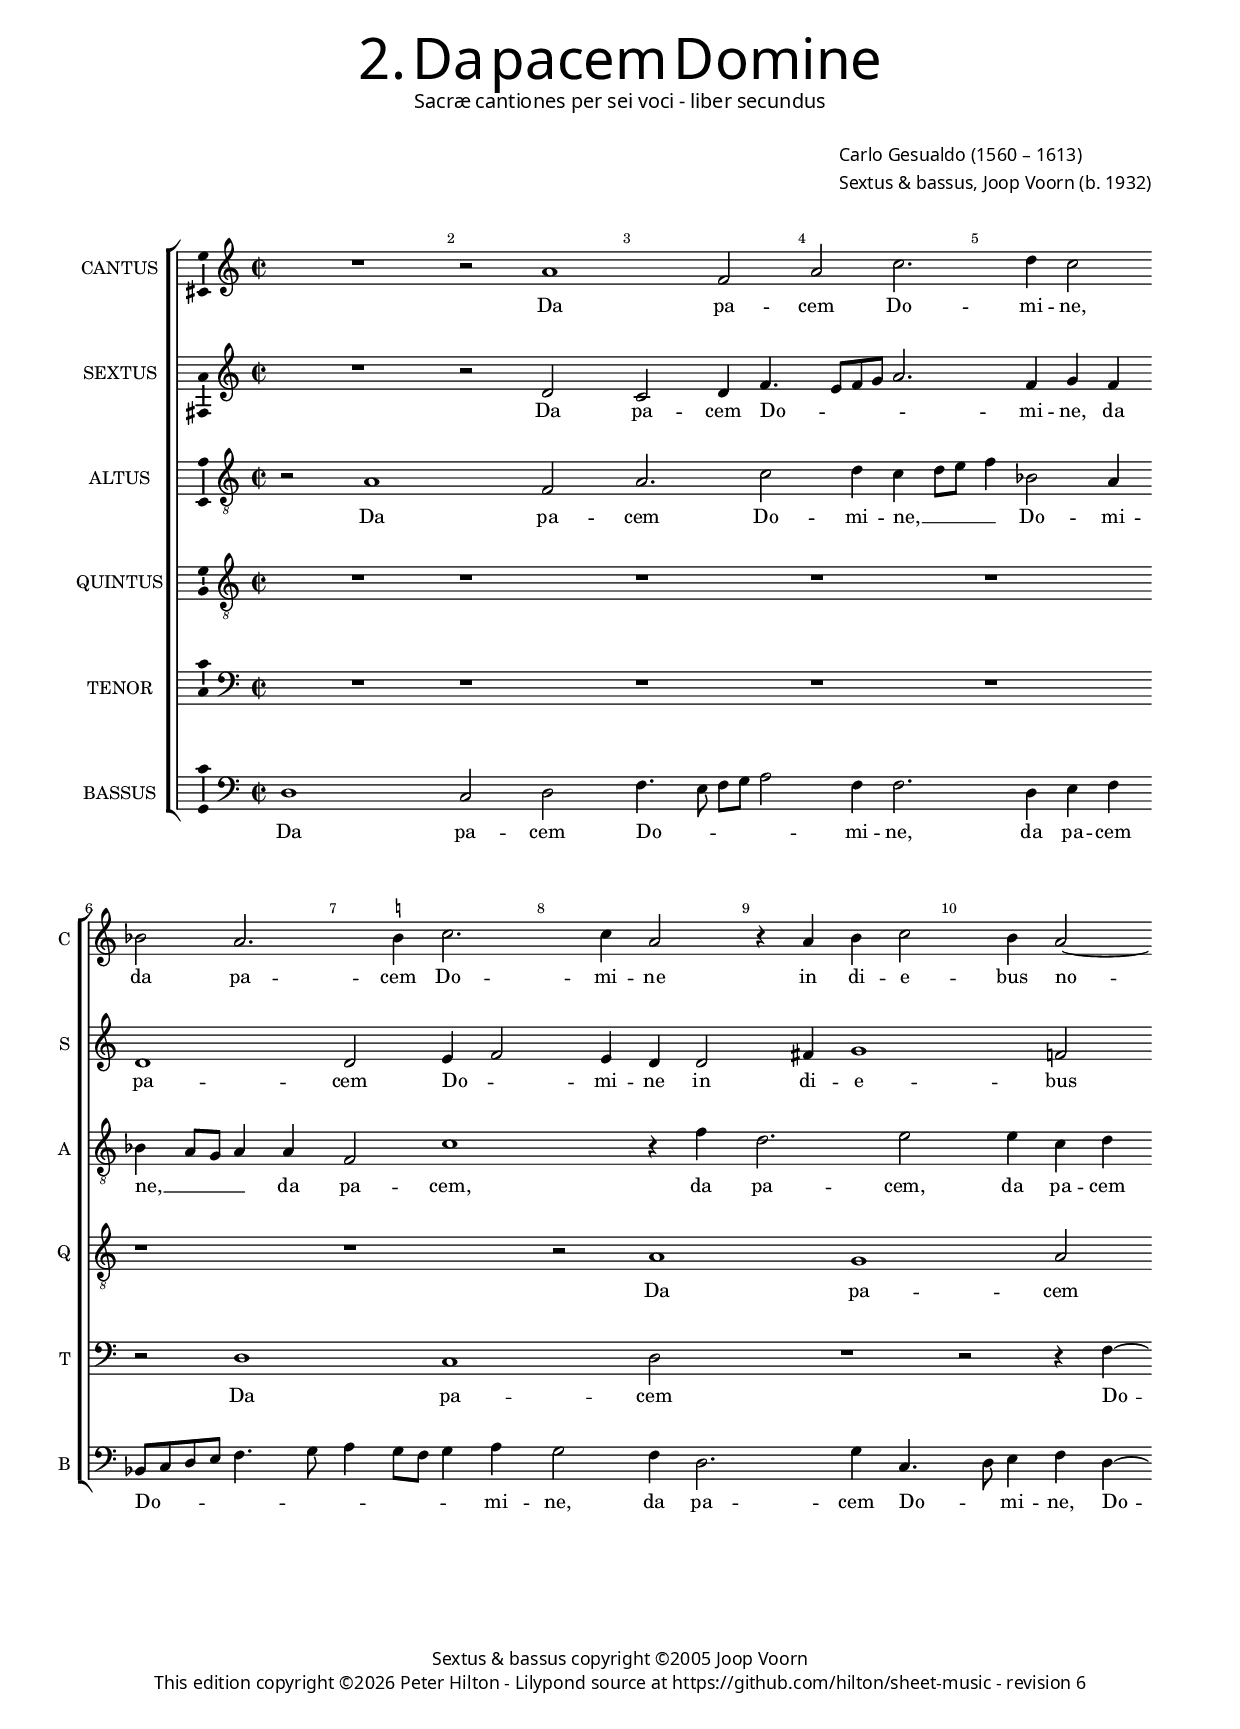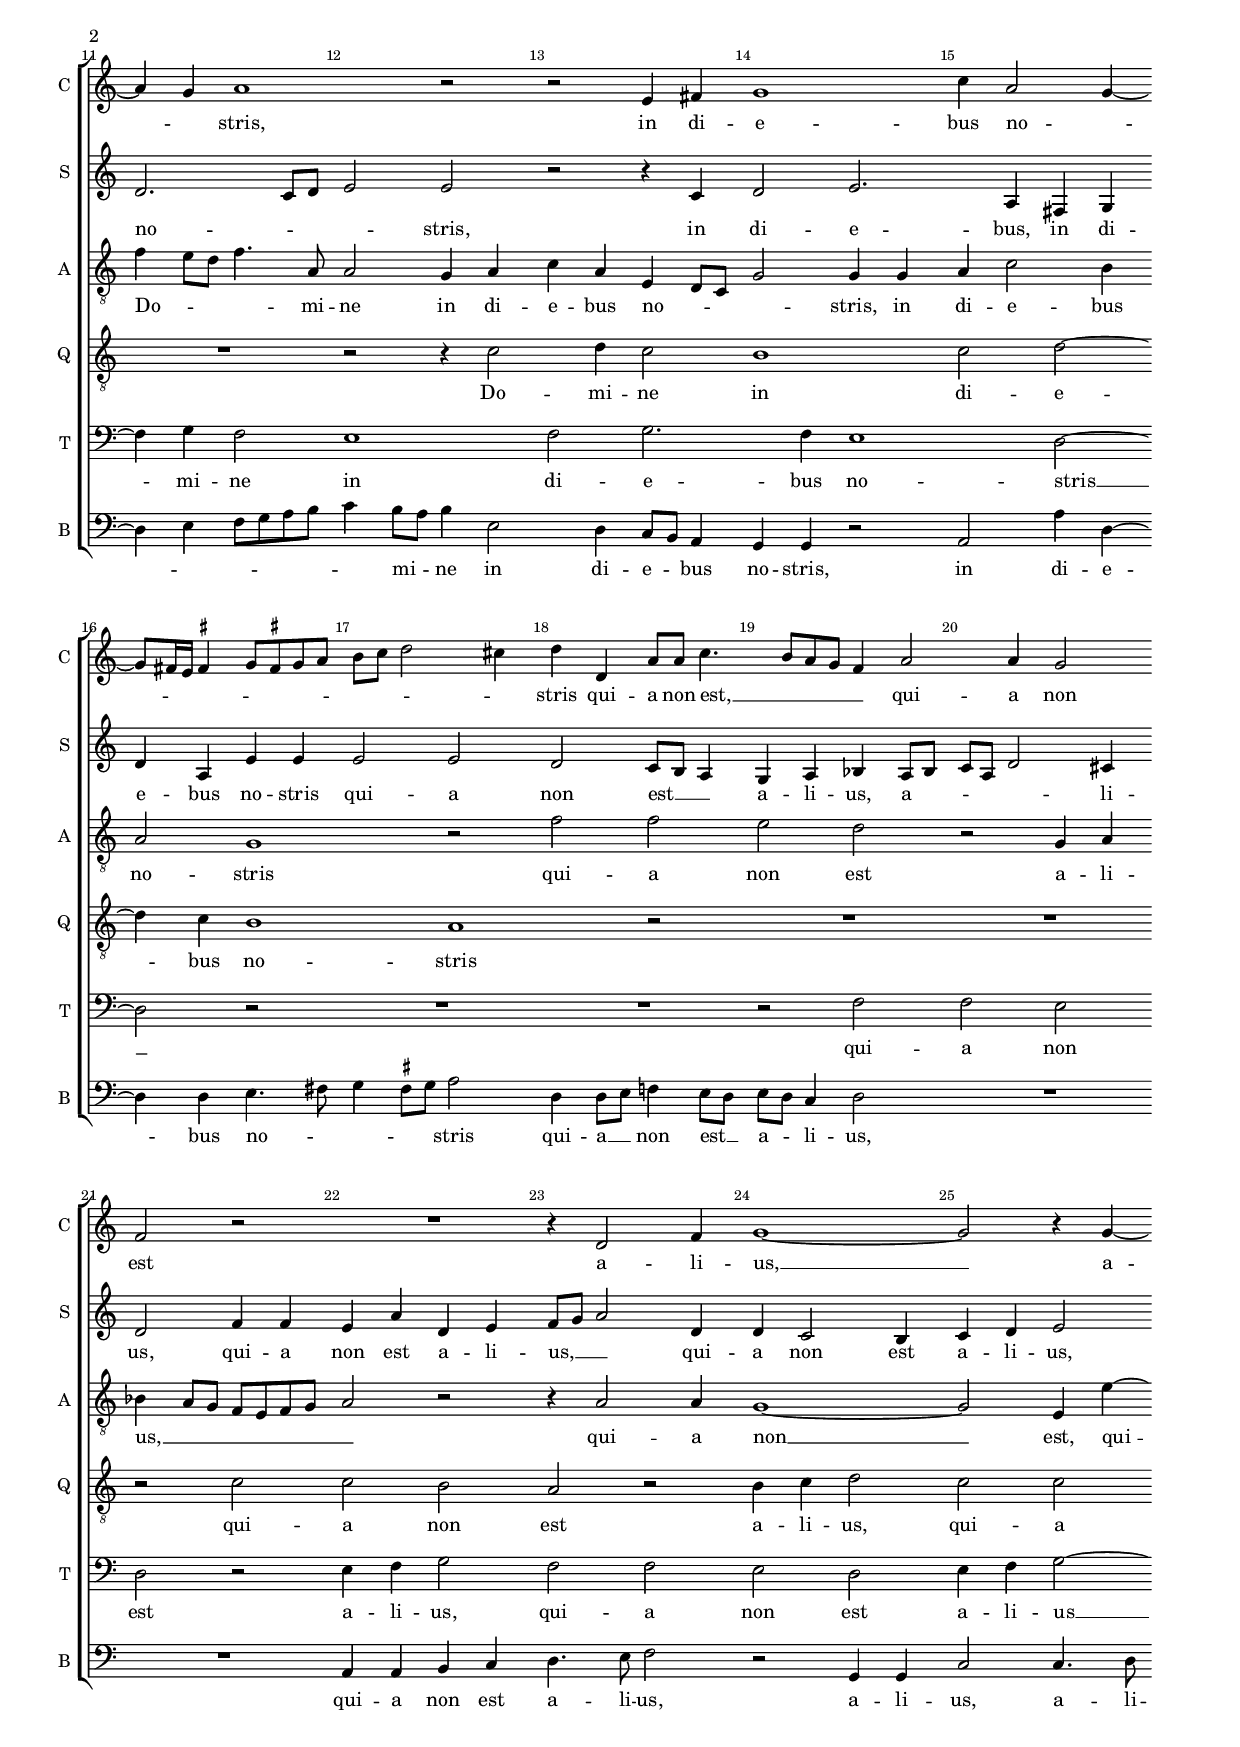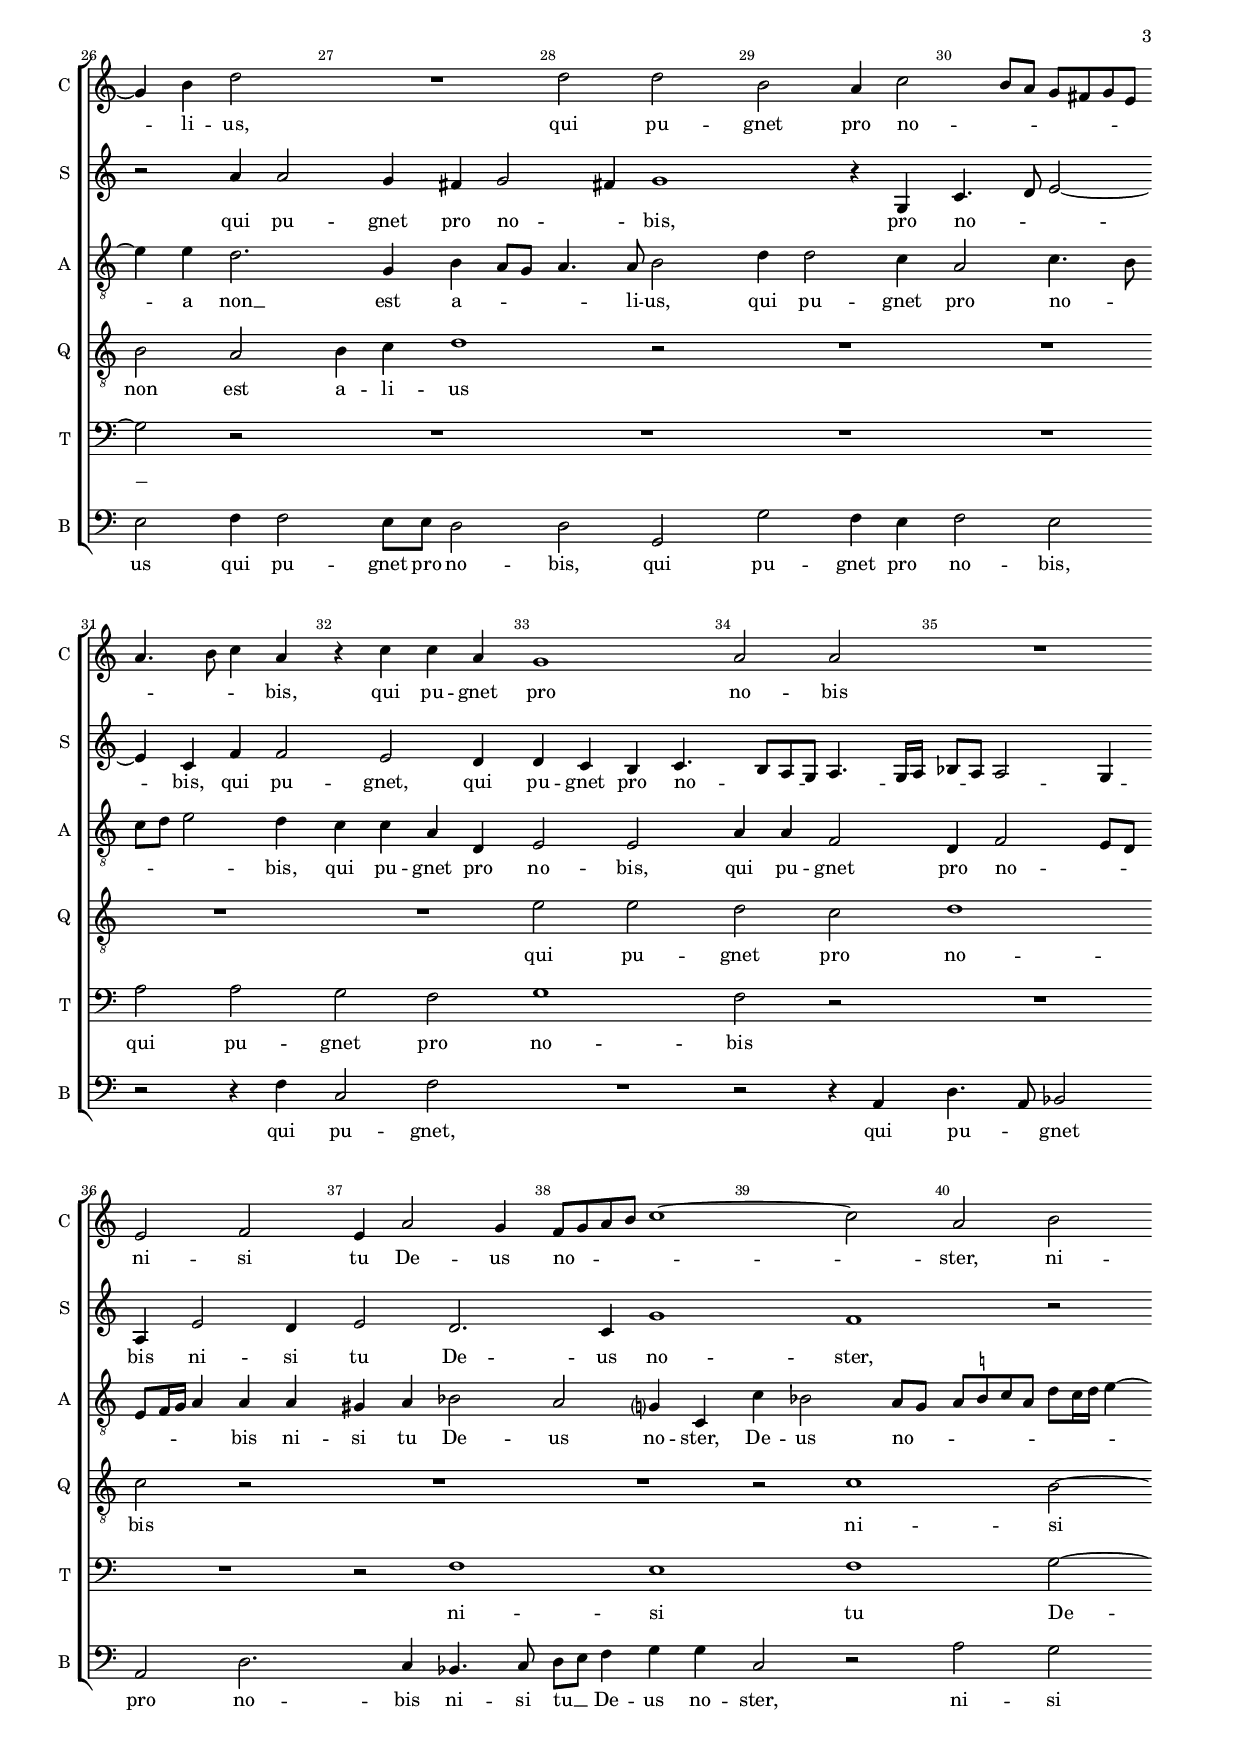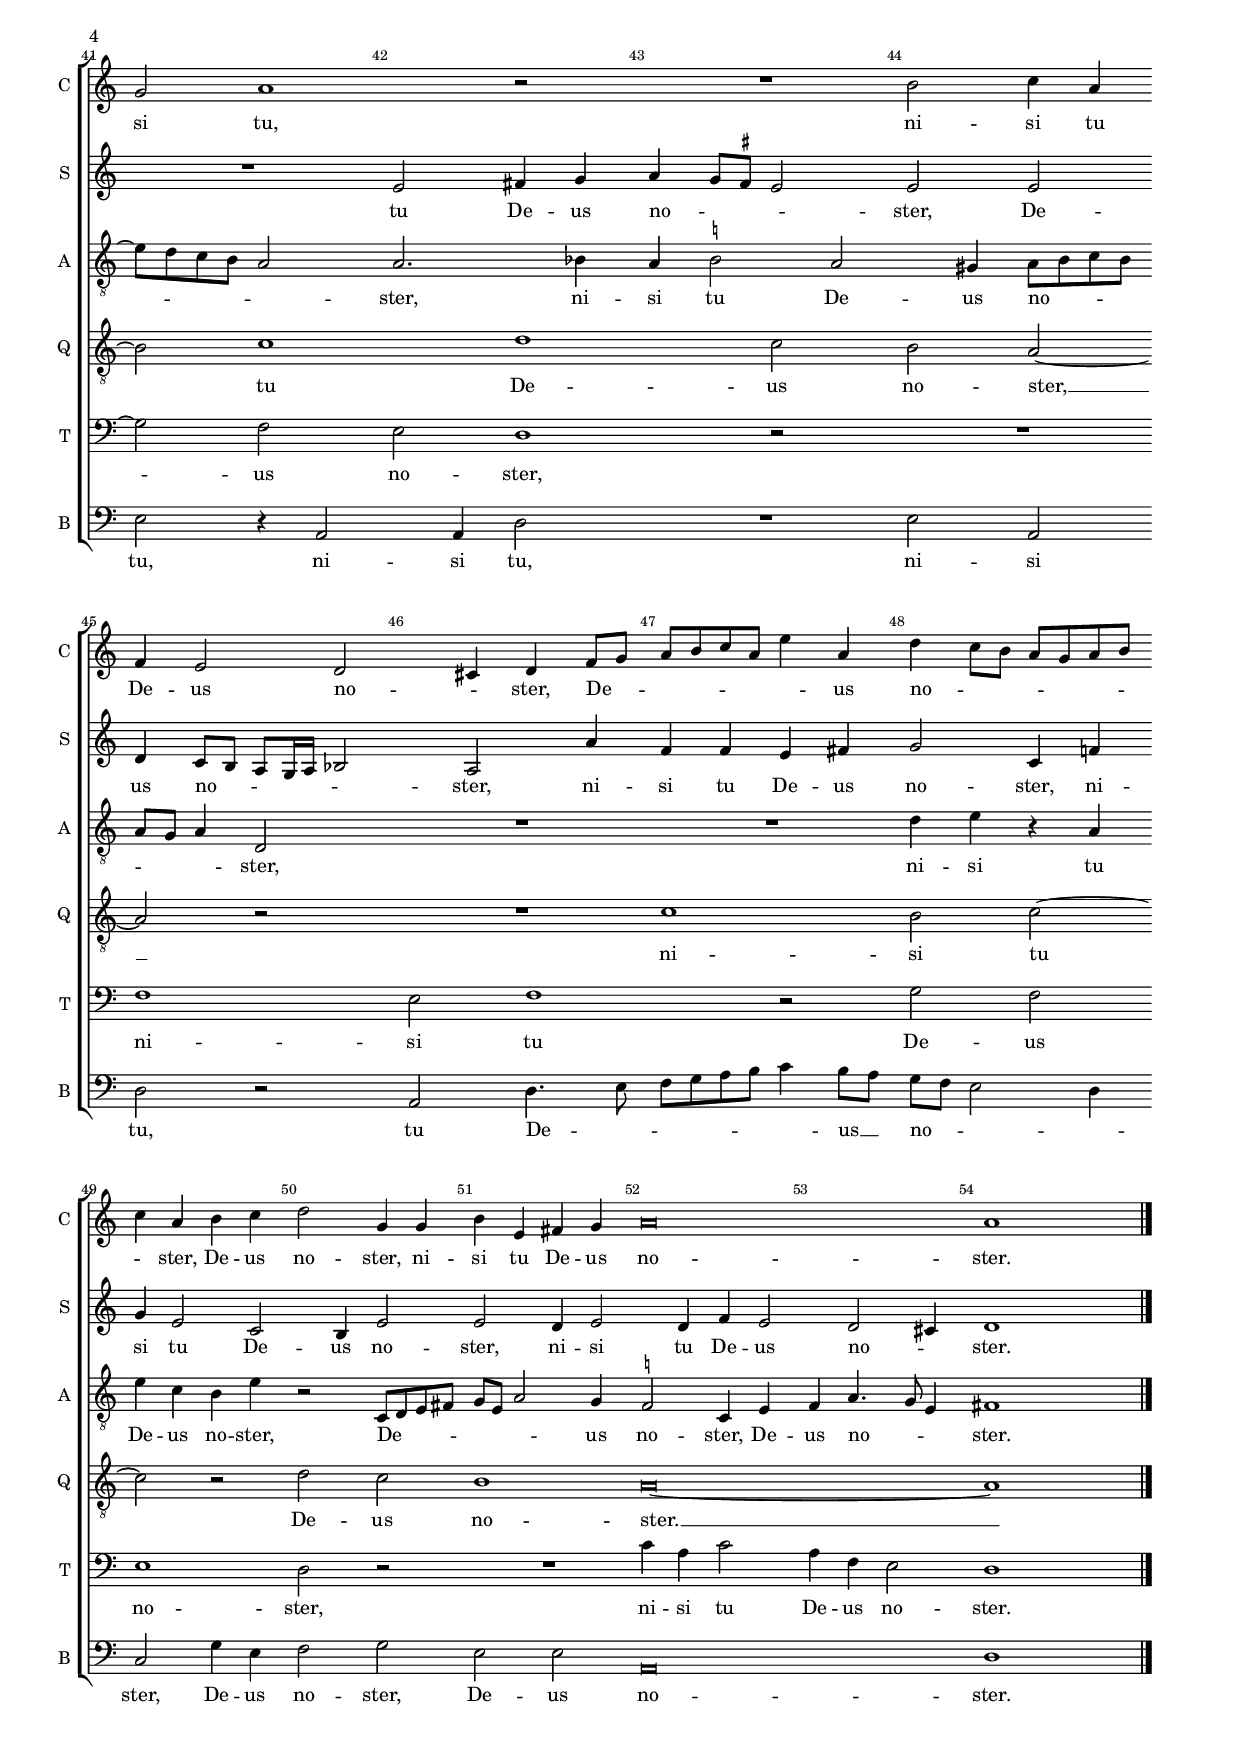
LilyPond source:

% Copyright ©2013 Peter Hilton - https://github.com/hilton

\version "2.16.2"
revision = "6"

#(set-global-staff-size 15.5)

\paper {
#(define fonts (make-pango-font-tree "Century Schoolbook L" "Source Sans Pro" "Luxi Mono" (/ 15.5 20)))
	two-sided = ##t
	inner-margin = 15\mm
	outer-margin = 15\mm
	annotate-spacing = ##f
	top-markup-spacing = #'( (basic-distance . 4) )
	markup-system-spacing = #'( (padding . 5) )
	system-system-spacing = #'( (basic-distance . 15) (stretchability . 100) )
	ragged-last-bottom = ##t
} 

year = #(strftime "©%Y" (localtime (current-time)))

\header {
	title = \markup \medium \fontsize #6 \override #'(font-name . "Source Sans Pro Light") {
		2. Da pacem Domine
	}
	subtitle = \markup \medium \sans {
		Sacræ cantiones per sei voci - liber secundus
	}
	composer = \markup \sans {
		\vspace #2
		\column {
			\line { \with-url #"http://en.wikipedia.org/wiki/Carlo_Gesualdo" "Carlo Gesualdo" (1560 – 1613) }
			\line { Sextus & bassus, \with-url #"http://en.wikipedia.org/wiki/Joop_Voorn" "Joop Voorn" (b. 1932) }
		}
	}
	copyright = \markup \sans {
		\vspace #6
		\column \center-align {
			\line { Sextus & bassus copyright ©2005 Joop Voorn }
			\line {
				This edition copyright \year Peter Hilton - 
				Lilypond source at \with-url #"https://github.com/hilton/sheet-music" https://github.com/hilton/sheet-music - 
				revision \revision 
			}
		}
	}
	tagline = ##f
}

\layout {
  	ragged-right = ##f
  	ragged-last = ##f
	\context {
		\Score
		\override BarNumber #'self-alignment-X = #CENTER
		\override BarNumber #'break-visibility = #'#(#f #t #t)
		\override BarLine #'transparent = ##t
		\remove "Metronome_mark_engraver"
		\override VerticalAxisGroup #'staff-staff-spacing = #'((basic-distance . 10) (stretchability . 100))
	}
	\context { 
		\StaffGroup
		\remove "Span_bar_engraver"	
	}
	\context { 
		\Voice 
		\override NoteHead #'style = #'baroque
		\consists "Ambitus_engraver"
	}
}


global= { 
	\key c \major
	\tempo 2 = 45
	\time 2/2
	\set Staff.midiInstrument = "choir aahs"
	\accidentalStyle "forget"
}

showBarLine = { \once \override Score.BarLine #'transparent = ##f }
ficta = { \once \set suggestAccidentals = ##t }



cantus = \new Voice {
	\transpose c c \relative c'' {	
		R1 r2 a1 f2 a c2. d4 c2
		bes a2. \ficta b!4 c2. c4 a2 r4 a b c2 b4 a2~
		
		a4 g a1 r2 r e4 fis g1 c4 a2 g4~
		g8 fis16 e \ficta fis!4 g8 \ficta fis! g a b c d2 cis4 d4 d, a'8 a c4. b8 a g f4 a2 a4 g2
		f r R1 r4 d2 f4 g1 ~ g2 r4 g~
		
		g b d2 R1 d2 d b a4 c2 b8 a g fis g e \break
		a4. b8 c4 a r c c a g1 a2 a R1
		e2 f e4 a2 g4 f8 g a b c1 ~ c2 a2 b
		
		g a1 r2 R1 b2 c4 a \break
		f e2 d cis4 d f8 g a b c a e'4 a, d c8 b a g a b \break
		c4 a b c d2 g,4 g b e, fis g a\breve a1 \showBarLine \bar "|."
	}
	\addlyrics {
		Da pa -- cem Do -- mi -- ne,
		da pa -- cem Do -- mi -- ne in di -- e -- bus no --
		
		_ stris, in di -- e -- bus no -- _
		_ _ _ _ _ _ _ _ _ _ _ stris qui -- a non est, __ _ _ _ _ qui -- a non
		est a -- li -- us, __ a --
		
		li -- us, qui pu -- gnet pro no -- _ _ _ _ _ _
		_ _ _ bis, qui pu -- gnet pro no -- bis
		ni -- si tu De -- us no -- _ _ _ _ ster, ni -- 
		
		si tu, ni -- si tu
		De -- us no -- _ ster, De -- _ _ _ _ _ _ us no -- _ _ _ _ _ _
		_ ster, De -- us no -- ster, ni -- si tu De -- us no -- ster.
	}
}

sextus = \new Voice {
	\transpose c c \relative c' {
		R1 r2 d c2 d4 f4. e8 f g a2. f4 g f
		d1 d2 e4 f2 e4 d d2 fis4 g1 f!2
		
		d2. c8 d e2 e r r4 c4 d2 e2. a,4 fis g
		d' a e' e e2 e d c8 b a4 g a bes a8 \ficta b c a d2 cis4
		d2 f4 f e a d, e f8 g a2 d,4 d c2 b4 c d e2
		
		r2 a4 a2 g4 fis g2 fis4 g1 r4 g, c4. d8 e2~
		e4 c f f2 e d4 d c b c4. b8 a g a4. g16 a bes8 a a2 g4
		a e'2 d4 e2 d2. c4 g'1 f r2
		
		R1 e2 fis4 g a g8 \ficta fis e2 e e
		d4 c8 b a g16 a bes2 a a'4 f f e fis g2 c,4 f!
		g e2 c b4 e2 e d4 e2 d4 f e2 d cis4 d1
	}
	\addlyrics {
		Da pa -- cem Do -- _ _ _ _ mi -- ne, da
		pa -- cem Do -- _ mi -- ne in di -- e -- bus
		
		no -- _ _ _ stris, in di -- e -- bus, in di -- 
		e -- bus no -- stris qui -- a non est __ _ _ a -- li -- us, a -- _ _ _ _ li -- 
		us, qui -- a non est a -- li -- us, __ _ _ qui -- a non est a -- li -- us,
		
		qui pu -- gnet pro no -- _ bis, pro no -- _ _ 
		bis, qui pu -- gnet, qui pu -- gnet pro no -- _ _ _ _ _ _ _ _ _ _
		bis ni -- si tu De -- us no -- ster,
		
		tu De -- us no -- _ _ _ ster, De -- 
		us no -- _ _ _ _ _ ster, ni -- si tu De -- us no -- ster, ni -- 
		si tu De -- us no -- ster, ni -- si tu De -- us no -- _ ster.
	}
}

altus = {
	\new Voice = "altus" {
		\transpose c c \relative c' {
			\clef "treble_8"
			r2 a1 f2 a2. c2 d4 c d8 e f4 bes,2 a4
			bes a8 g a4 a f2 c'1 r4 f d2. e2 e4 c d
			
			f4 e8 d f4. a,8 a2 g4 a c a e d8 c g'2 g4 g a c2 b4
			a2 g1 r2 f' f e d r g,4 a
			bes a8 g f e f g a2 r r4 a2 a4 g1 ~ g2 e4 e'~
			
			e4 e d2. g,4 b a8 g a4. a8 b2 d4 d2 c4 a2 c4. b8
			c d e2 d4 c c a d, e2 e a4 a f2 d4 f2 e8 d
			e f16 g a4 a a gis a bes2 a g?4 c, c' bes2 a8 g a \ficta b! c a d c16 d e4~
			
			e8 d c b a2 a2. bes4 a \ficta b?2 a gis4 a8 b c b
			a g a4 d,2 R1 R1 d'4 e r a,
			e' c b e r2 c,8 d e fis g e a2 g4 \ficta f!2 c4 e f a4. g8 e4 fis1
		}
	}
	\addlyrics {
		Da pa -- cem Do -- mi -- ne, __ _ _ _ Do -- mi --
		ne, __ _ _ _ da pa -- cem, da pa -- cem, da pa -- cem
		
		Do -- _ _ _ mi -- ne in di -- e -- bus no -- _ _ _ stris, in di -- e -- bus
		no -- stris qui -- a non est a --  li -- 
		us, __ _ _ _ _ _ _ _ qui -- a non __ est, qui -- 

		a non __ est a -- _ _ _ li -- us, qui pu -- gnet pro no -- _
		_ _ _ bis, qui pu -- gnet pro no -- bis, qui pu -- gnet pro no -- _ _
		_ _ _ _ bis ni -- si tu De -- us no -- ster, De -- us no -- _ _ _ _ _ _ _ _ _
		
		_ _ _ _ ster, ni -- si tu De -- us no -- _ _ _
		_ _ _ ster, ni -- si tu
		De -- us no -- ster, De -- _ _ _ _ _ _ us no -- ster, De -- us no -- _ _ ster.
	}
}

quintus = {
	\new Voice = "quintus" {
		\transpose c c \relative c' {
			\clef "treble_8"
			R1 r r r r
			r r r2 a1 g a2
			
			R1 r2 r4 c2 d4 c2 b1 c2 d~
			d4 c b1 a r2 R1 R
			r2 c c b a r b4 c d2 c c
			
			b2 a b4 c d1 r2 R1 R
			R R e2 e d c d1
			c2 r R1 R r2 c1 b2~

			b2 c1 d c2 b a~
			a r R1 c b2 c~
			c r d c b1 a\breve ~ a1
		}
	}
	\addlyrics {
		Da pa -- cem
		
		Do -- mi -- ne in di -- e -- 
		bus no -- stris
		qui -- a non est a -- li -- us, qui -- a
		
		non est a -- li -- us
		qui pu -- gnet pro no -- 
		bis ni -- si
		
		tu De -- us no -- ster, __
		ni -- si tu
		De -- us no -- ster. __
	}
}

tenor = {
	\new Voice = "tenor" {
		\transpose c c \relative c {
			\clef "bass"
			R1 r r r r
			r2 d1 c d2 R1 r2 r4 f4 ~
			
			f4 g f2 e1 f2 g2. f4 e1 d2~
			d r R1 R r2 f f e
			d r e4 f g2 f f e d e4 f g2~
			
			g2 r2 R1 R R R
			a2 a g f g1 f2 r R1
			R r2 f1 e f g2~
			
			g f e d1 r2 R1
			f1 e2 f1 r2 g f e1 d2 r R1 c'4 a c2 a4 f e2 d1
		}
	}
	\addlyrics {
		Da pa -- cem Do --
		
		mi -- ne in di -- e -- bus no -- stris __
		qui -- a non
		est a -- li -- us, qui -- a non est a -- li -- us __
		
		qui pu -- gnet pro no -- bis
		ni -- si tu De -- 
		
		us no -- ster,
		ni -- si tu De -- us
		no -- ster, ni -- si tu De -- us no -- ster.
	}
}

bassus = {
	\new Voice = "bassus" {
		\transpose c c \relative c {
			\clef "bass"
			d1 c2 d f4. e8 f g a2 f4 f2. d4 e f
			bes,8 c d e f4. g8 a4 g8 f g4 a g2 f4 d2. g4 c,4. d8 e4 f d~
			
			d4 e f8 g a b c4 b8 a b4 e,2 d4 c8 b a4 g g r2 a a'4 d,4~
			d d e4. fis8 g4 \ficta fis!8 g a2 d,4 d8 e f!4 e8 d e d c4 d2 R1
			R a4 a b c d4. e8 f2 r g,4 g c2 c4. d8
			
			e2 f4 f2 e8 e d2 d g, g' f4 e f2 e
			r r4 f4 c2 f R1 r2 r4 a, d4. a8 bes2
			a2 d2. c4 bes4. c8 d e f4 g g c,2 r a' g
			
			e2 r4 a,2 a4 d2 R1 e2 a,
			d r a d4. e8 f g a b c4 b8 a g f e2 d4
			c2 g'4 e f2 g e e a,\breve d1
		}
	}
	\addlyrics {
		Da pa -- cem Do -- _ _ _ _ mi -- ne, da pa -- cem
		Do -- _ _ _ _ _ _ _ _ _ mi -- ne, da pa -- cem Do -- _ mi -- ne, Do -- 
		
		_ _ _ _ _ _ mi -- _ ne in di -- e -- _ bus no -- stris, in di -- e -- 
		bus no -- _ _ _ _ stris qui -- a __ _ non est __ _ a -- _ li -- us,
		qui -- a non est a -- li -- us, a -- li -- us, a -- li -- 
		
		us qui pu -- gnet pro no -- bis, qui pu -- gnet pro no -- bis,
		qui pu -- gnet, qui pu -- _ gnet
		pro no -- bis ni -- si tu __ _ De -- us no -- ster, ni -- si
		
		tu, ni -- si tu, ni -- si
		tu, tu De -- _ _ _ _ _ _ us __ _ no -- _ _ _
		ster, De -- us no -- ster, De -- us no -- ster.
	}
}


\score {
	<<
		\new StaffGroup
	  	<< 
			\set Score.proportionalNotationDuration = #(ly:make-moment 1 8)
			\new Staff \with { instrumentName = #"CANTUS"  shortInstrumentName = #"C " } << \global \cantus >> 
			\new Staff \with { instrumentName = #"SEXTUS"  shortInstrumentName = #"S " } << \global \sextus >> 
			\new Staff \with { instrumentName = #"ALTUS"   shortInstrumentName = #"A " } << \global \altus >>
			\new Staff \with { instrumentName = #"QUINTUS" shortInstrumentName = #"Q " } << \global \quintus >>
			\new Staff \with { instrumentName = #"TENOR"   shortInstrumentName = #"T " } << \global \tenor >>
			\new Staff \with { instrumentName = #"BASSUS"  shortInstrumentName = #"B " } << \global \bassus >>
		>> 
	>>
	\layout { }
	\midi { }
}

